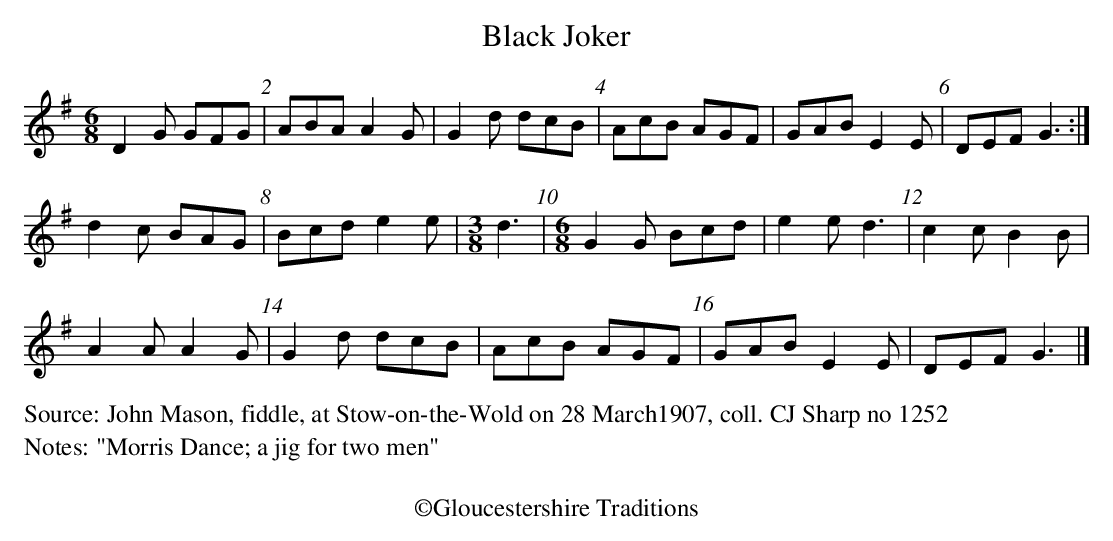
X:1
T:Black Joker
M:6/8
L:1/8
K:G
D2 G GFG | ABA A2 G | G2 d dcB | AcB AGF | GAB E2 E | DEF G3 :|
d2 c BAG | Bcd e2 e |[M:3/8] d3 |[M:6/8] G2 G Bcd | e2 e d3 | c2 c B2 B |
A2 A A2 G | G2 d dcB | AcB AGF | GAB E2 E | DEF G3 |]
